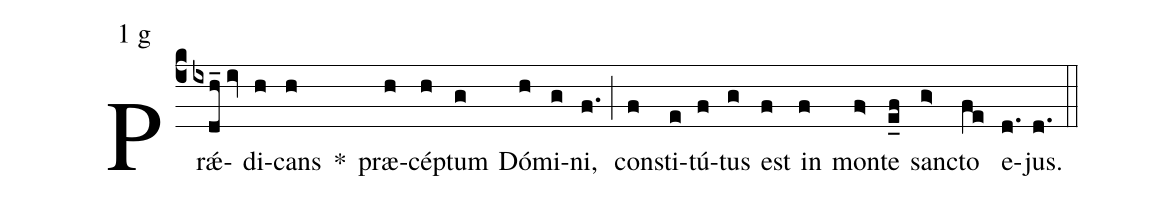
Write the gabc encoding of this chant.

mode:1 g;
%%
(c4) Prǽ(ixdh_//iv)di(h)cans(h) *() præ(h)cé(h)ptum(g) Dó(h)mi(g)ni,(f.) (;) con(f)sti(e)tú(f)tus(g) est(f) in(f) mon(f>)te(e_f) sanc(g>)to(fe) e(d.)jus.(d.) (::)
